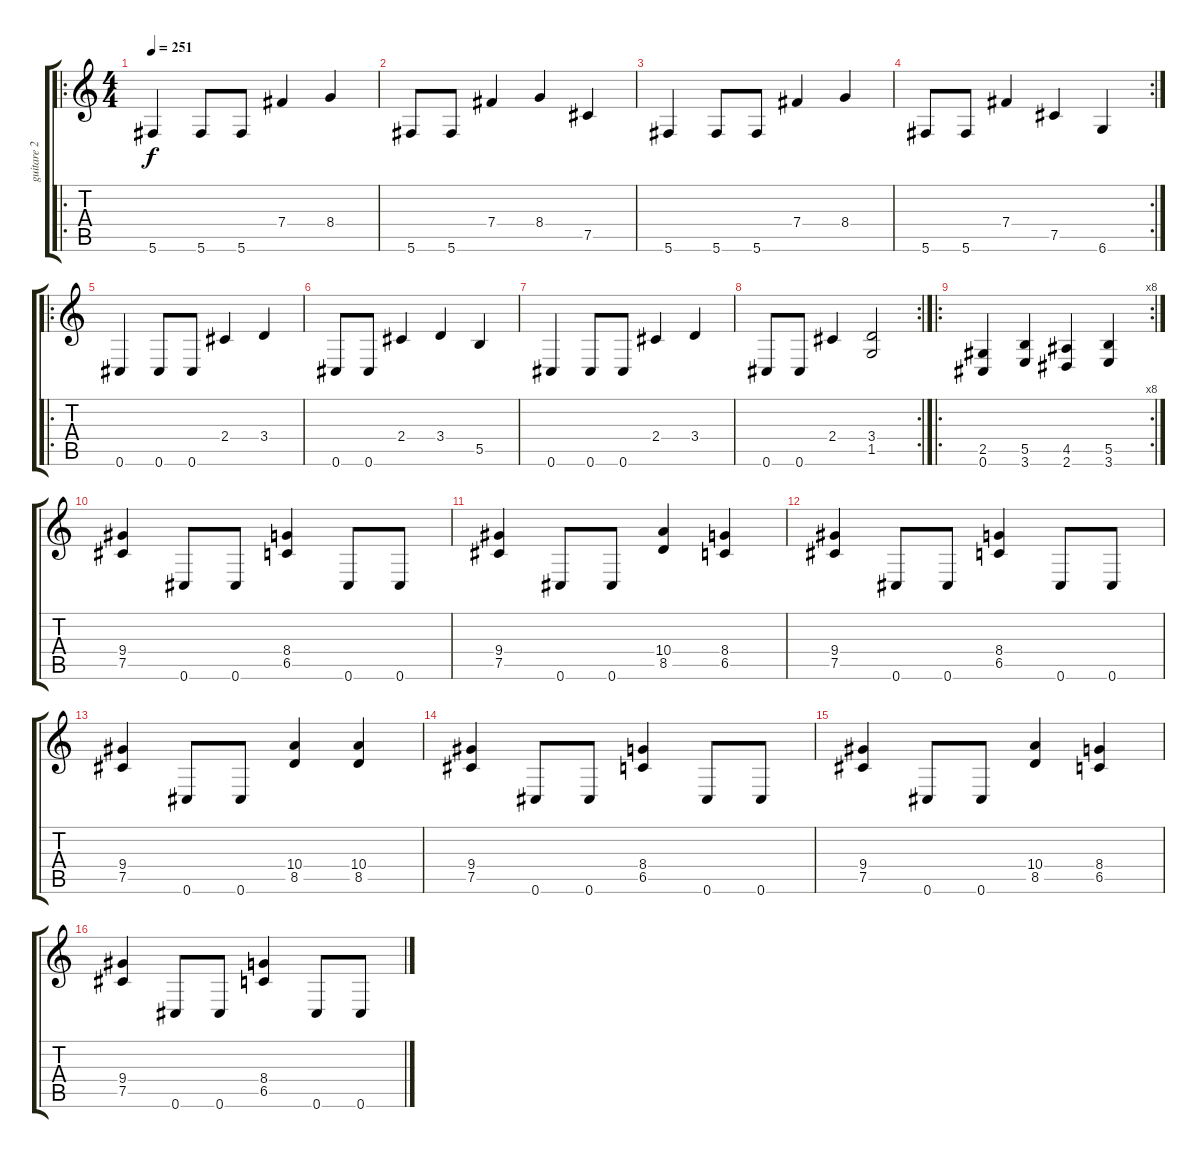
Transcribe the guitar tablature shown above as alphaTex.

\track ("guitare 2" "guitare 2") {instrument distortionguitar}
\staff {score tabs}
\tuning (Db4 Ab3 E3 B2 Gb2 Db2) {hide}
\ro
\ts (4 4)
\tempo 251
\clef g2
\ks c
5.6.4{dy f} 5.6.8 5.6.8 7.4.4 8.4.4 |
5.6.8 5.6.8 7.4.4 8.4.4 7.5.4 |
5.6.4 5.6.8 5.6.8 7.4.4 8.4.4 |
\rc 2
5.6.8 5.6.8 7.4.4 7.5.4 6.6.4 |
\ro
0.6.4 0.6.8 0.6.8 2.4.4 3.4.4 |
0.6.8 0.6.8 2.4.4 3.4.4 5.5.4 |
0.6.4 0.6.8 0.6.8 2.4.4 3.4.4 |
\rc 2
0.6.8 0.6.8 2.4.4 (3.4 1.5).2 |
\ro
\rc 8
(2.5 0.6).4 (5.5 3.6).4 (4.5 2.6).4 (5.5 3.6).4 |
(9.4 7.5).4 0.6.8 0.6.8 (8.4 6.5).4 0.6.8 0.6.8 |
(9.4 7.5).4 0.6.8 0.6.8 (10.4 8.5).4 (8.4 6.5).4 |
(9.4 7.5).4 0.6.8 0.6.8 (8.4 6.5).4 0.6.8 0.6.8 |
(9.4 7.5).4 0.6.8 0.6.8 (10.4 8.5).4 (10.4 8.5).4 |
(9.4 7.5).4 0.6.8 0.6.8 (8.4 6.5).4 0.6.8 0.6.8 |
(9.4 7.5).4 0.6.8 0.6.8 (10.4 8.5).4 (8.4 6.5).4 |
(9.4 7.5).4 0.6.8 0.6.8 (8.4 6.5).4 0.6.8 0.6.8
